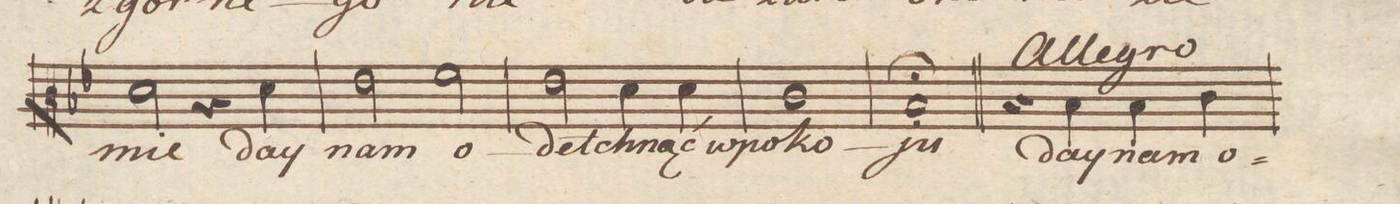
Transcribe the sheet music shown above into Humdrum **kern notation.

**kern	**text	**dynam
*I"Alto.	*	*
*clefC3	*	*
*k[b-e-]	*	*
*met(c|)	*	*
*M2/2	*	*
2d\	-mie	.
4r	.	.
4d\	day	.
=51	=51	=51
2e-\	nam	.
2f\	o-	.
=52	=52	=52
2e-\	-detch-	.
4d\	-nąć	.
4d\	w_po-	.
=53	=53	=53
1c	-ko-	.
=54	=54	=54
1B-;	-ju	.
=55||	=55||	=55||
4r	.	.
4B-\	day	.
4B-\	nam	.
4c\	o-	.
=56	=56	=56
*-	*-	*-
